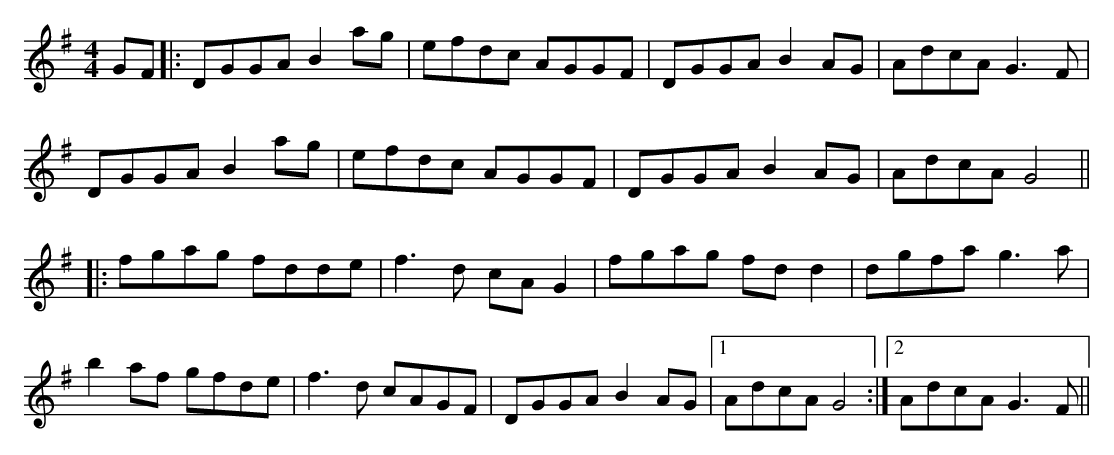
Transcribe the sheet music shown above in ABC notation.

X:1
M:4/4
K:G
GF|:DGGA B2ag|efdc AGGF|DGGA B2AG|AdcA G3F|
DGGA B2ag|efdc AGGF|DGGA B2AG|AdcA G4||
|:fgag fdde|f3d cAG2|fgag fdd2|dgfa g3a|
b2af gfde|f3d cAGF|DGGA B2AG|1 AdcA G4:|2 AdcA G3F||
